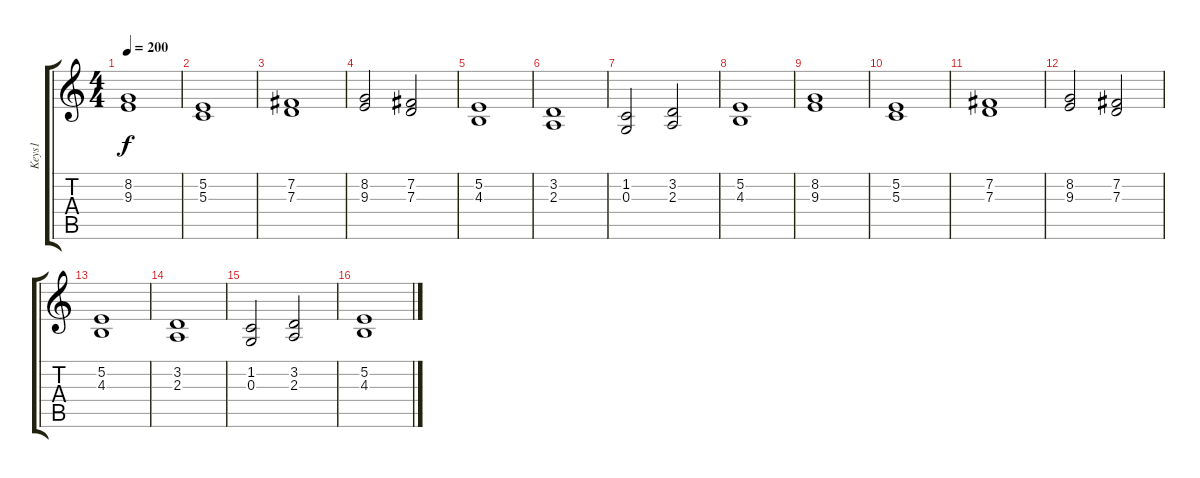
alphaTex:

\track ("Keys1" "Keys1") {instrument stringensemble1}
\staff {score tabs}
\tuning (E4 B3 G3 D3 A2 E2) {hide}
\ts (4 4)
\tempo 200
\clef g2
\ks c
(8.2 9.3).1{dy f} |
(5.2 5.3).1 |
(7.2 7.3).1 |
(8.2 9.3).2 (7.2 7.3).2 |
(5.2 4.3).1{volume 10 instrument synthstrings1} |
(3.2 2.3).1 |
(1.2 0.3).2 (3.2 2.3).2 |
(5.2 4.3).1 |
(8.2 9.3).1 |
(5.2 5.3).1 |
(7.2 7.3).1 |
(8.2 9.3).2 (7.2 7.3).2 |
(5.2 4.3).1{volume 10 instrument synthstrings1} |
(3.2 2.3).1 |
(1.2 0.3).2 (3.2 2.3).2 |
(5.2 4.3).1
